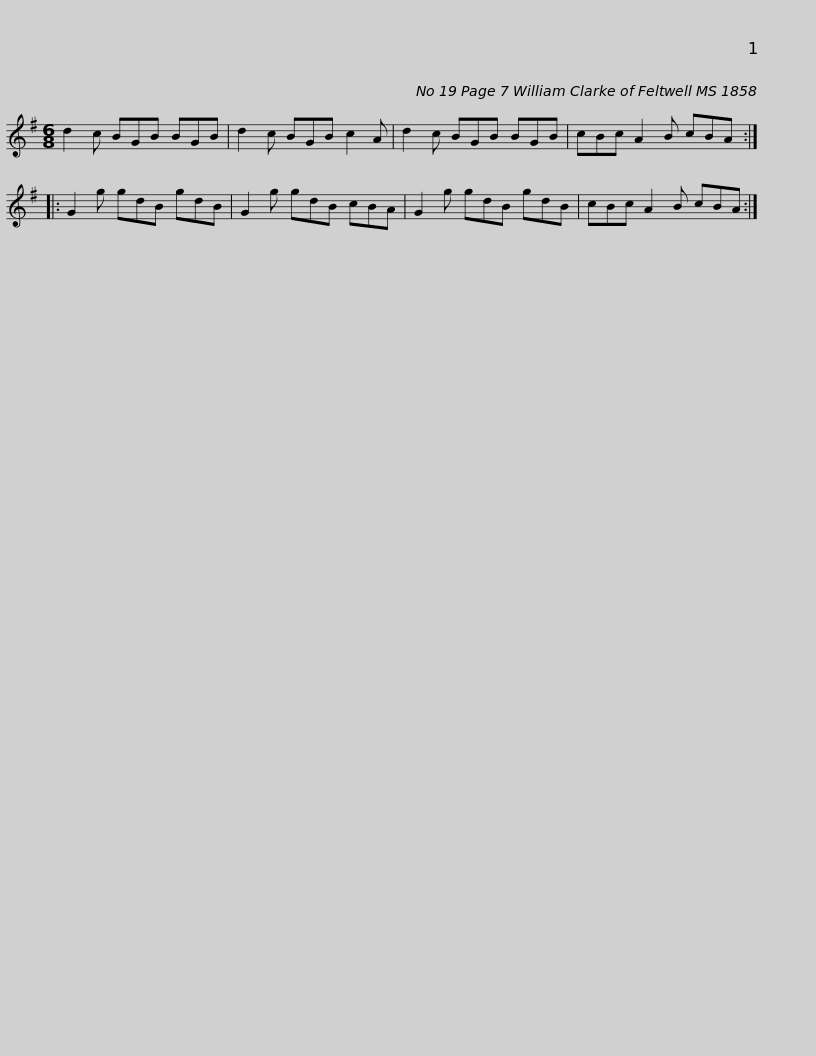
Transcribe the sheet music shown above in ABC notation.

X:1
L:1/8
M:6/8
I:linebreak $
K:G
V:1 treble
V:1
 d2 c BGB BGB | d2 c BGB c2 A | d2 c BGB BGB | cBc A2 B cBA :: G2 g gdB gdB |$ %5
 G2 g gdB cBA | G2 g gdB gdB | cBc A2 B cBA :| %8
